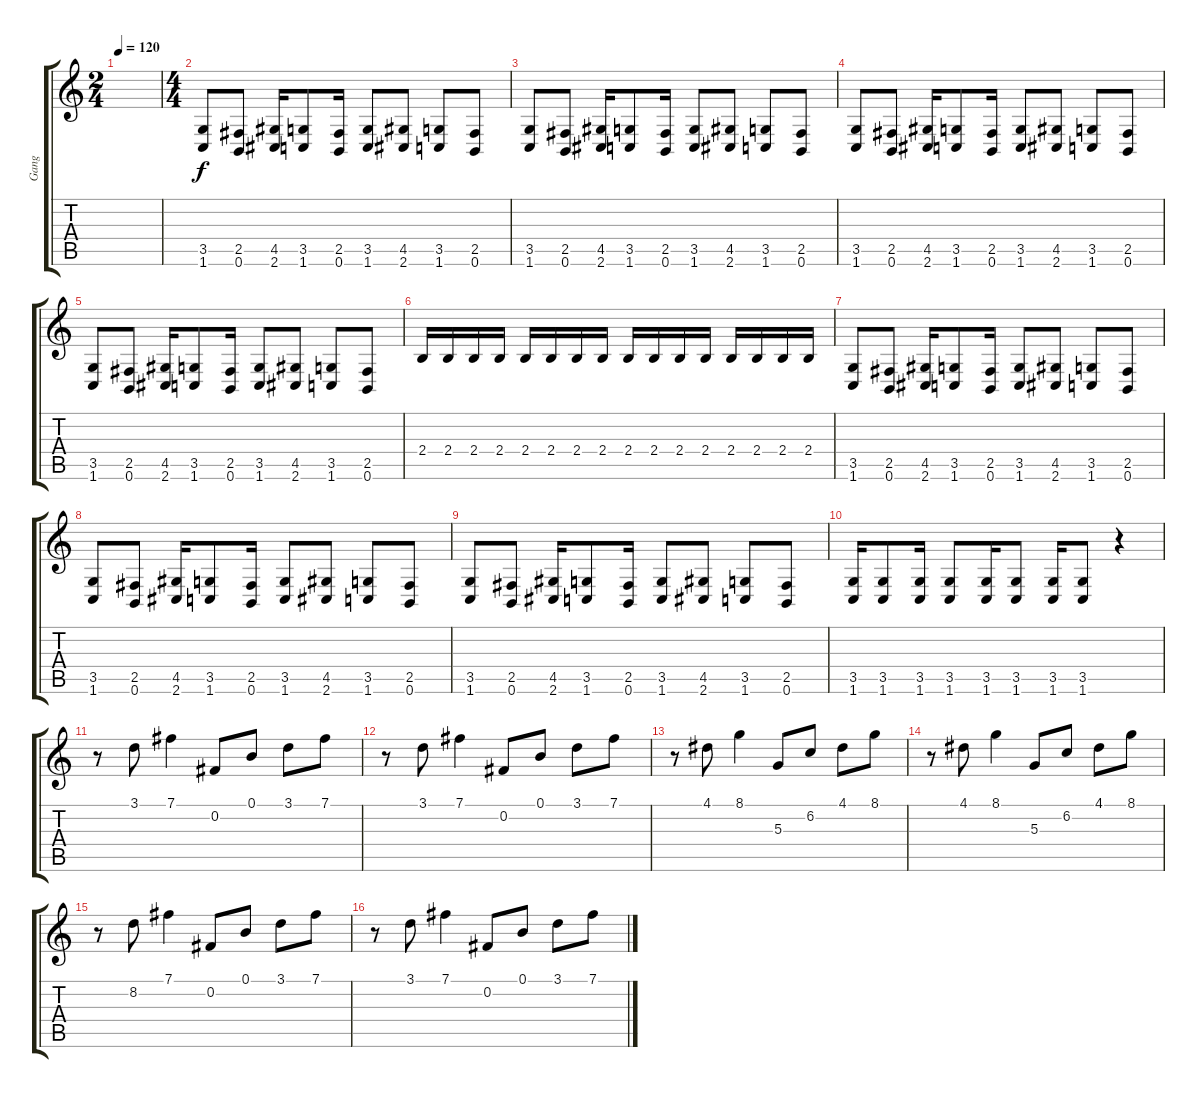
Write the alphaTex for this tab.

\track ("Gang" "Gang") {instrument distortionguitar}
\staff {score tabs}
\tuning (B3 Gb3 D3 A2 E2 B1) {hide}
\ts (2 4)
\tempo 120
\clef g2
\ks c
|
\ts (4 4)
(3.5 1.6).8 (2.5 0.6).8 (4.5 2.6).16 (3.5 1.6).8 (2.5 0.6).16 (3.5 1.6).8 (4.5 2.6).8 (3.5 1.6).8 (2.5 0.6).8 |
(3.5 1.6).8 (2.5 0.6).8 (4.5 2.6).16 (3.5 1.6).8 (2.5 0.6).16 (3.5 1.6).8 (4.5 2.6).8 (3.5 1.6).8 (2.5 0.6).8 |
(3.5 1.6).8 (2.5 0.6).8 (4.5 2.6).16 (3.5 1.6).8 (2.5 0.6).16 (3.5 1.6).8 (4.5 2.6).8 (3.5 1.6).8 (2.5 0.6).8 |
(3.5 1.6).8 (2.5 0.6).8 (4.5 2.6).16 (3.5 1.6).8 (2.5 0.6).16 (3.5 1.6).8 (4.5 2.6).8 (3.5 1.6).8 (2.5 0.6).8 |
2.4.16 2.4.16 2.4.16 2.4.16 2.4.16 2.4.16 2.4.16 2.4.16 2.4.16 2.4.16 2.4.16 2.4.16 2.4.16 2.4.16 2.4.16 2.4.16 |
(3.5 1.6).8 (2.5 0.6).8 (4.5 2.6).16 (3.5 1.6).8 (2.5 0.6).16 (3.5 1.6).8 (4.5 2.6).8 (3.5 1.6).8 (2.5 0.6).8 |
(3.5 1.6).8 (2.5 0.6).8 (4.5 2.6).16 (3.5 1.6).8 (2.5 0.6).16 (3.5 1.6).8 (4.5 2.6).8 (3.5 1.6).8 (2.5 0.6).8 |
(3.5 1.6).8 (2.5 0.6).8 (4.5 2.6).16 (3.5 1.6).8 (2.5 0.6).16 (3.5 1.6).8 (4.5 2.6).8 (3.5 1.6).8 (2.5 0.6).8 |
(3.5 1.6).16 (3.5 1.6).8 (3.5 1.6).16 (3.5 1.6).8 (3.5 1.6).16 (3.5 1.6).8 (3.5 1.6).16 (3.5 1.6).8 r.4 |
r.8 3.1.8{instrument electricguitarclean} 7.1.4 0.2.8 0.1.8 3.1.8 7.1.8 |
r.8 3.1.8 7.1.4 0.2.8 0.1.8 3.1.8 7.1.8 |
r.8 4.1.8 8.1.4 5.3.8 6.2.8 4.1.8 8.1.8 |
r.8 4.1.8 8.1.4 5.3.8 6.2.8 4.1.8 8.1.8 |
r.8 8.2.8{instrument electricguitarclean} 7.1.4 0.2.8 0.1.8 3.1.8 7.1.8 |
r.8 3.1.8 7.1.4 0.2.8 0.1.8 3.1.8 7.1.8
